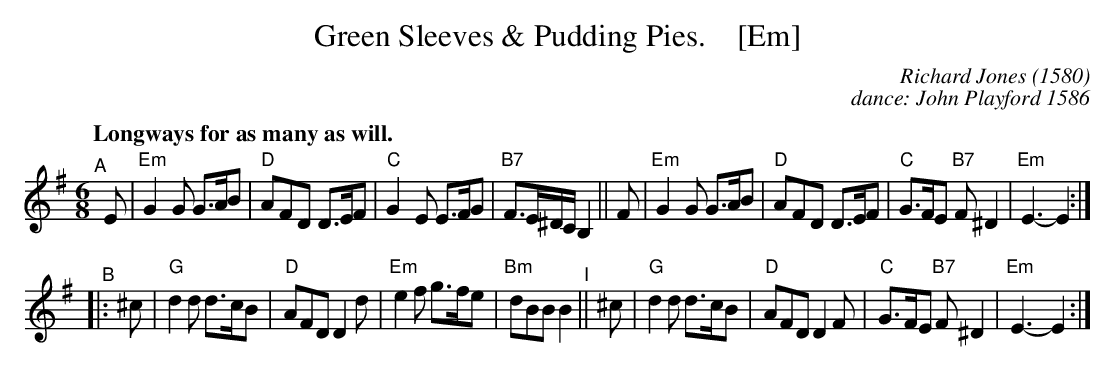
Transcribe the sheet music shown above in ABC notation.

X:1
T: Green Sleeves & Pudding Pies.    [Em]
C: Richard Jones (1580)
C: dance: John Playford 1586
Q: "Longways for as many as will."
L: 1/8
M: 6/8
K: Em
"^A"[|]\
E | "Em"G2G G>AB | "D"AFD D>EF | "C"G2E E>FG | "B7"F>E^D/C/ B,2 ||\
F | "Em"G2G G>AB | "D"AFD D>EF | "C"G>FE "B7"F^D2 | "Em"E3- E2 :|
"^B"|:\
^c | "G"d2d d>cB | "D"AFD D2d | "Em"e2f g>fe | "Bm"dBB B2 "^I"||\
^c | "G"d2d d>cB | "D"AFD D2F | "C"G>FE "B7"F^D2 | "Em"E3- E2 :|
